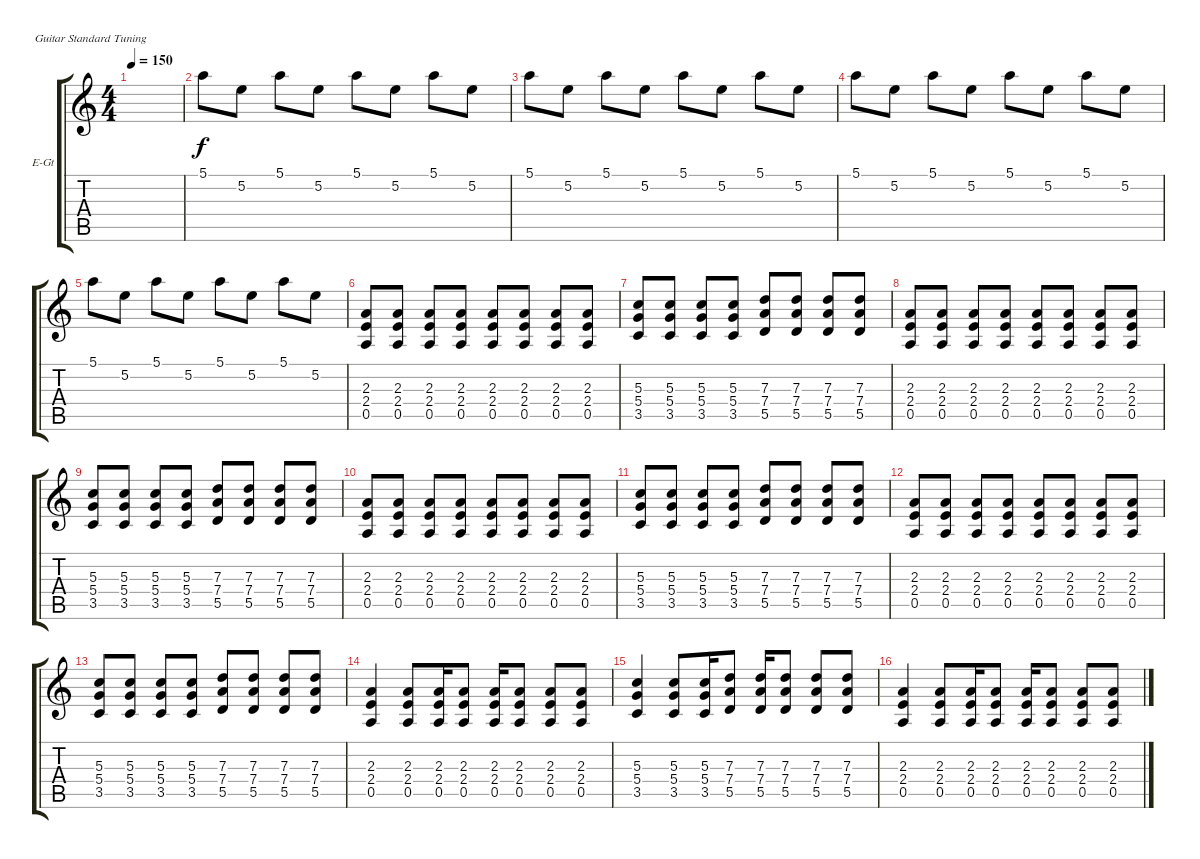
\defaultSystemsLayout 4
\bracketExtendMode groupsimilarinstruments
\firstSystemTrackNameOrientation horizontal
\otherSystemsTrackNameOrientation horizontal
\track ("Electric Guitar" "E-Gt") {instrument distortionguitar}
\staff {score tabs}
\tuning (E4 B3 G3 D3 A2 E2)
\ts (4 4)
\tempo 150
\clef g2
\scale
0.333333
\ks c
|
\scale
0.333333 5.1.8 5.2.8 5.1.8 5.2.8 5.1.8 5.2.8 5.1.8 5.2.8 |
\scale
0.333333 5.1.8 5.2.8 5.1.8 5.2.8 5.1.8 5.2.8 5.1.8 5.2.8 |
\scale
0.333333 5.1.8 5.2.8 5.1.8 5.2.8 5.1.8 5.2.8 5.1.8 5.2.8 |
\scale
0.333333 5.1.8 5.2.8 5.1.8 5.2.8 5.1.8 5.2.8 5.1.8 5.2.8 |
\scale
0.333333 (2.3 2.4 0.5).8 (2.3 2.4 0.5).8 (2.3 2.4 0.5).8 (2.3 2.4 0.5).8 (2.3 2.4 0.5).8 (2.3 2.4 0.5).8 (2.3 2.4 0.5).8 (2.3 2.4 0.5).8 |
\scale
0.333333 (5.3 5.4 3.5).8 (5.3 5.4 3.5).8 (5.3 5.4 3.5).8 (5.3 5.4 3.5).8 (7.3 7.4 5.5).8 (7.3 7.4 5.5).8 (7.3 7.4 5.5).8 (7.3 7.4 5.5).8 |
\scale
0.333333 (2.3 2.4 0.5).8 (2.3 2.4 0.5).8 (2.3 2.4 0.5).8 (2.3 2.4 0.5).8 (2.3 2.4 0.5).8 (2.3 2.4 0.5).8 (2.3 2.4 0.5).8 (2.3 2.4 0.5).8 |
\scale
0.333333 (5.3 5.4 3.5).8 (5.3 5.4 3.5).8 (5.3 5.4 3.5).8 (5.3 5.4 3.5).8 (7.3 7.4 5.5).8 (7.3 7.4 5.5).8 (7.3 7.4 5.5).8 (7.3 7.4 5.5).8 |
\scale
0.333333 (2.3 2.4 0.5).8 (2.3 2.4 0.5).8 (2.3 2.4 0.5).8 (2.3 2.4 0.5).8 (2.3 2.4 0.5).8 (2.3 2.4 0.5).8 (2.3 2.4 0.5).8 (2.3 2.4 0.5).8 |
\scale
0.333333 (5.3 5.4 3.5).8 (5.3 5.4 3.5).8 (5.3 5.4 3.5).8 (5.3 5.4 3.5).8 (7.3 7.4 5.5).8 (7.3 7.4 5.5).8 (7.3 7.4 5.5).8 (7.3 7.4 5.5).8 |
\scale
0.333333 (2.3 2.4 0.5).8 (2.3 2.4 0.5).8 (2.3 2.4 0.5).8 (2.3 2.4 0.5).8 (2.3 2.4 0.5).8 (2.3 2.4 0.5).8 (2.3 2.4 0.5).8 (2.3 2.4 0.5).8 |
\scale
0.333333 (5.3 5.4 3.5).8 (5.3 5.4 3.5).8 (5.3 5.4 3.5).8 (5.3 5.4 3.5).8 (7.3 7.4 5.5).8 (7.3 7.4 5.5).8 (7.3 7.4 5.5).8 (7.3 7.4 5.5).8 |
\scale
0.333333 (2.3 2.4 0.5).4 (2.3 2.4 0.5).8 (2.3 2.4 0.5).16 (2.3 2.4 0.5).8 (2.3 2.4 0.5).16 (2.3 2.4 0.5).8 (2.3 2.4 0.5).8 (2.3 2.4 0.5).8 |
\scale
0.333333 (5.3 5.4 3.5).4 (5.3 5.4 3.5).8 (5.3 5.4 3.5).16 (7.3 7.4 5.5).8 (7.3 7.4 5.5).16 (7.3 7.4 5.5).8 (7.3 7.4 5.5).8 (7.3 7.4 5.5).8 |
\scale
0.333333 (2.3 2.4 0.5).4 (2.3 2.4 0.5).8 (2.3 2.4 0.5).16 (2.3 2.4 0.5).8 (2.3 2.4 0.5).16 (2.3 2.4 0.5).8 (2.3 2.4 0.5).8 (2.3 2.4 0.5).8
